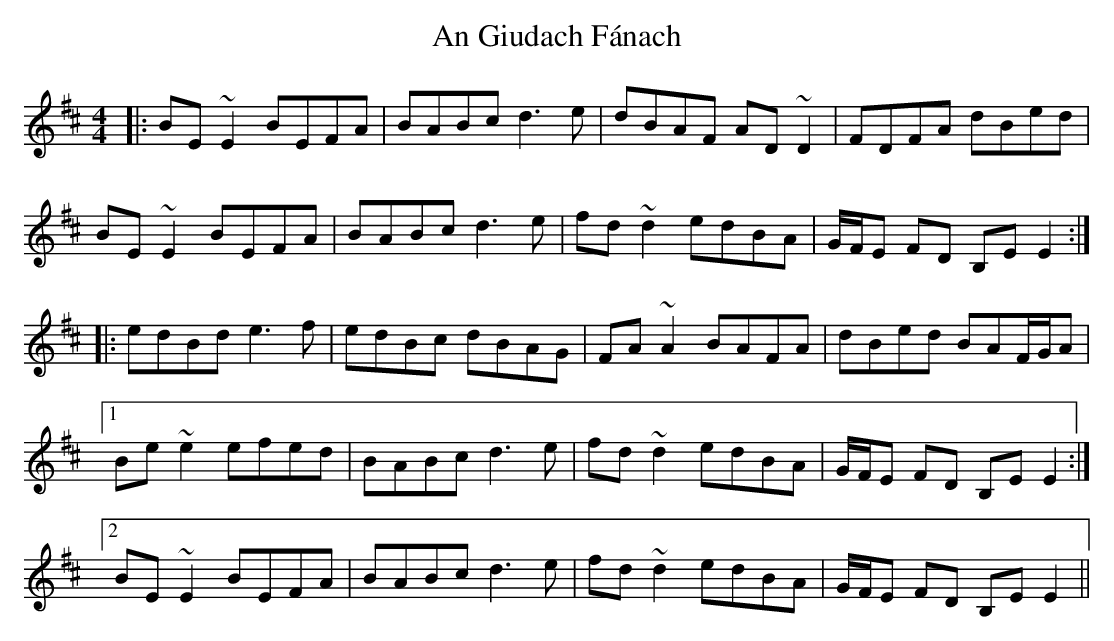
X:1
T: An Giudach Fánach
M: 4/4
L: 1/8
K: Edor
|:BE ~E2 BEFA|BABc d3e|dBAF AD ~D2|FDFA dBed|
BE ~E2 BEFA|BABc d3e|fd ~d2 edBA|G/F/E FD B,EE2:|
|:edBd e3f|edBc dBAG|FA ~A2 BAFA|dBed BAF/G/A|
[1 Be ~e2 efed|BABc d3e|fd ~d2 edBA|G/F/E FD B,EE2:|
[2 BE ~E2 BEFA|BABc d3e|fd ~d2 edBA|G/F/E FD B,EE2||
